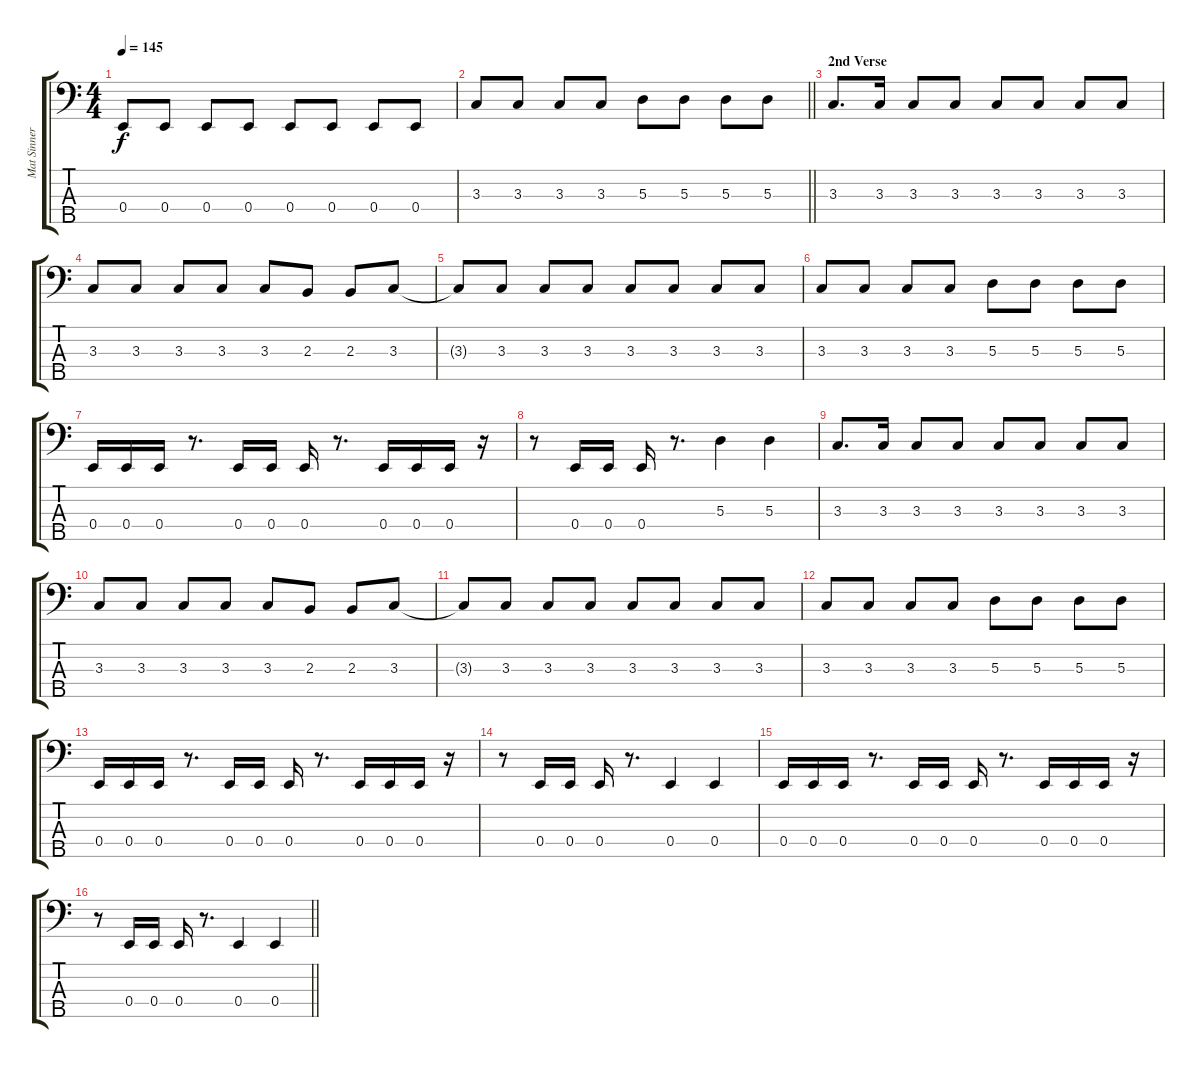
\track ("Mat Sinner" "Mat Sinner") {instrument electricbasspick}
\staff {score tabs}
\tuning (G2 D2 A1 E1 B0) {hide}
\ts (4 4)
\tempo 145
\clef f4
\ks c
0.4.8{dy f} 0.4.8 0.4.8 0.4.8 0.4.8 0.4.8 0.4.8 0.4.8 |
\barLineRight lightlight
3.3.8 3.3.8 3.3.8 3.3.8 5.3.8 5.3.8 5.3.8 5.3.8 |
\section ("" "2nd Verse")
3.3.8{d} 3.3.16 3.3.8 3.3.8 3.3.8 3.3.8 3.3.8 3.3.8 |
3.3.8 3.3.8 3.3.8 3.3.8 3.3.8 2.3.8 2.3.8 3.3.8 |
3.3{t}.8 3.3.8 3.3.8 3.3.8 3.3.8 3.3.8 3.3.8 3.3.8 |
3.3.8 3.3.8 3.3.8 3.3.8 5.3.8 5.3.8 5.3.8 5.3.8 |
0.4.16 0.4.16 0.4.16 r.8{d} 0.4.16 0.4.16 0.4.16 r.8{d} 0.4.16 0.4.16 0.4.16 r.16 |
r.8 0.4.16 0.4.16 0.4.16 r.8{d} 5.3.4 5.3.4 |
3.3.8{d} 3.3.16 3.3.8 3.3.8 3.3.8 3.3.8 3.3.8 3.3.8 |
3.3.8 3.3.8 3.3.8 3.3.8 3.3.8 2.3.8 2.3.8 3.3.8 |
3.3{t}.8 3.3.8 3.3.8 3.3.8 3.3.8 3.3.8 3.3.8 3.3.8 |
3.3.8 3.3.8 3.3.8 3.3.8 5.3.8 5.3.8 5.3.8 5.3.8 |
0.4.16 0.4.16 0.4.16 r.8{d} 0.4.16 0.4.16 0.4.16 r.8{d} 0.4.16 0.4.16 0.4.16 r.16 |
r.8 0.4.16 0.4.16 0.4.16 r.8{d} 0.4.4 0.4.4 |
0.4.16 0.4.16 0.4.16 r.8{d} 0.4.16 0.4.16 0.4.16 r.8{d} 0.4.16 0.4.16 0.4.16 r.16 |
\barLineRight lightlight
r.8 0.4.16 0.4.16 0.4.16 r.8{d} 0.4.4 0.4.4
